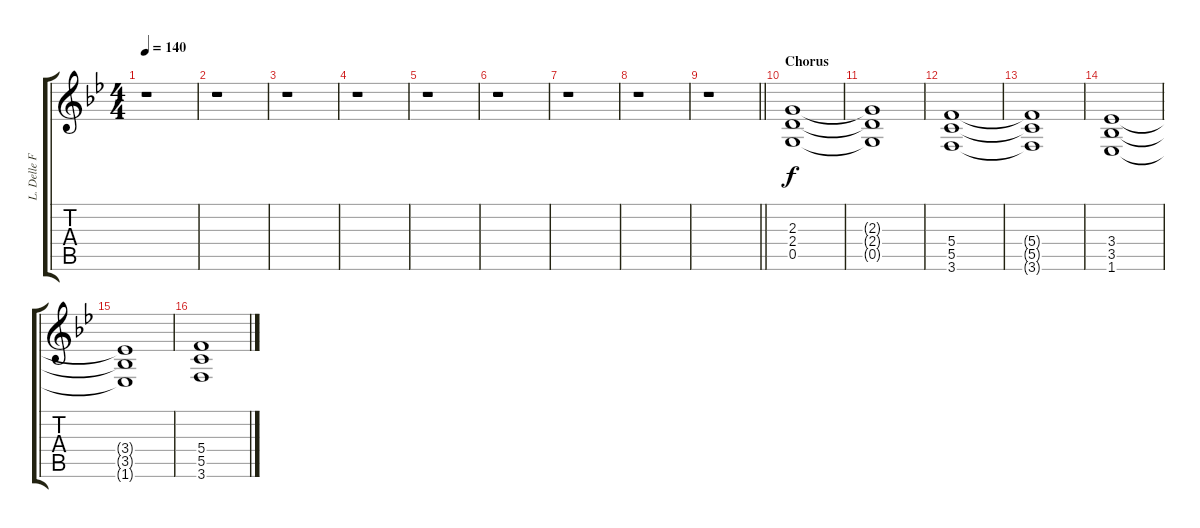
\track ("L. Delle Fave (Dist. Guitar L)" "L. Delle F") {instrument overdrivenguitar}
\staff {score tabs}
\tuning (D4 A3 F3 C3 G2 D2) {hide}
\ts (4 4)
\tempo 140
\clef g2
\ks gminor
r.1{dy f} |
r.1 |
r.1 |
r.1 |
r.1 |
r.1 |
r.1 |
r.1 |
\barLineRight lightlight
r.1 |
\section ("" "Chorus")
(2.3 2.4 0.5).1 |
(2.3{t} 2.4{t} 0.5{t}).1 |
(5.4 5.5 3.6).1 |
(5.4{t} 5.5{t} 3.6{t}).1 |
(3.4 3.5 1.6).1 |
(3.4{t} 3.5{t} 1.6{t}).1 |
(5.4 5.5 3.6).1
